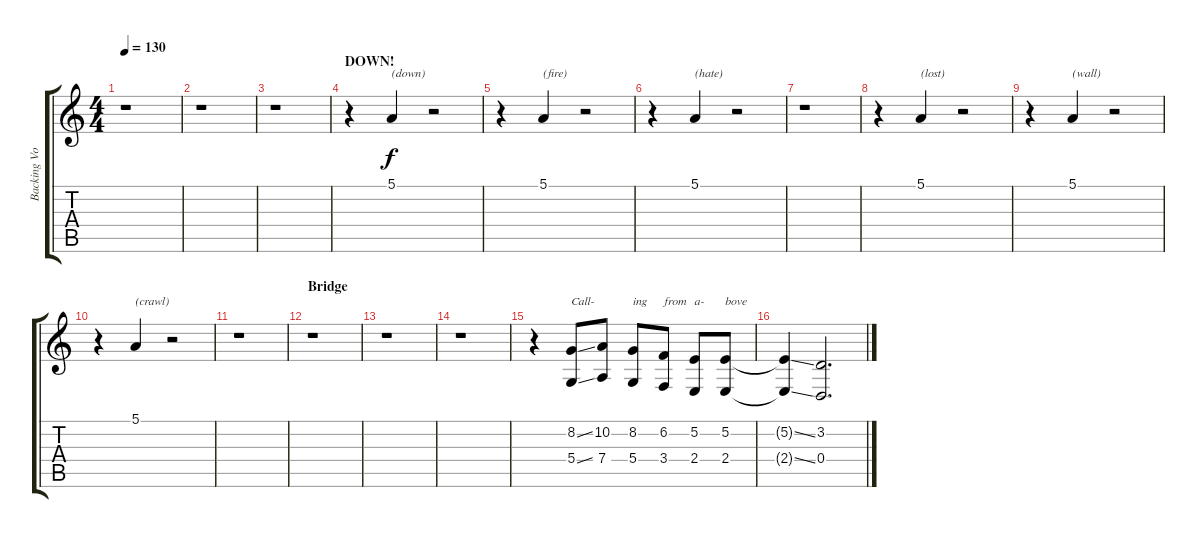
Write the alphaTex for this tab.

\track ("Backing Vocals - M. Shadows" "Backing Vo") {instrument flute}
\staff {score tabs}
\tuning (E4 B3 G3 D3 A2 D2) {hide}
\ts (4 4)
\tempo 130
\clef g2
\ks c
r.1{dy f} |
r.1 |
r.1 |
\section ("" "DOWN!")
r.4 5.1.4{txt "(down)"} r.2 |
r.4 5.1.4{txt "(fire)"} r.2 |
r.4 5.1.4{txt "(hate)"} r.2 |
r.1 |
r.4 5.1.4{txt "(lost)"} r.2 |
r.4 5.1.4{txt "(wall)"} r.2 |
r.4 5.1.4{txt "(crawl)"} r.2 |
r.1 |
\section ("" "Bridge")
r.1 |
r.1 |
r.1 |
r.4 (8.2{ss} 5.4{ss}).8{txt "Call-"} (10.2 7.4).8 (8.2 5.4).8{txt "ing"} (6.2 3.4).8{txt "from"} (5.2 2.4).8{txt "a-"} (5.2 2.4).8{txt "bove"} |
(5.2{ss t} 2.4{ss t}).4 (3.2 0.4).2{d}
